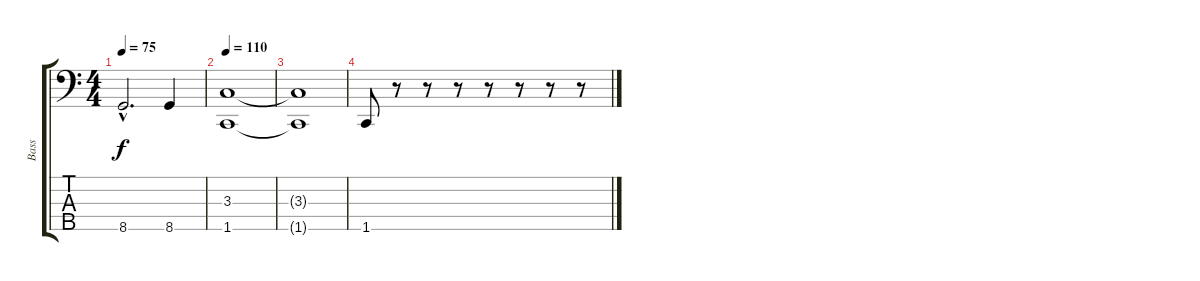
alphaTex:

\track ("Bass" "Bass") {instrument electricbasspick}
\staff {score tabs}
\tuning (G2 D2 A1 E1 B0) {hide}
\ts (4 4)
\tempo 75
\clef f4
\ks c
8.5{hac}.2{d dy f} 8.5.4 |
\tempo 110
(3.3 1.5).1 |
(3.3{t} 1.5{t}).1 |
1.5.8 r.8 r.8 r.8 r.8 r.8 r.8 r.8
